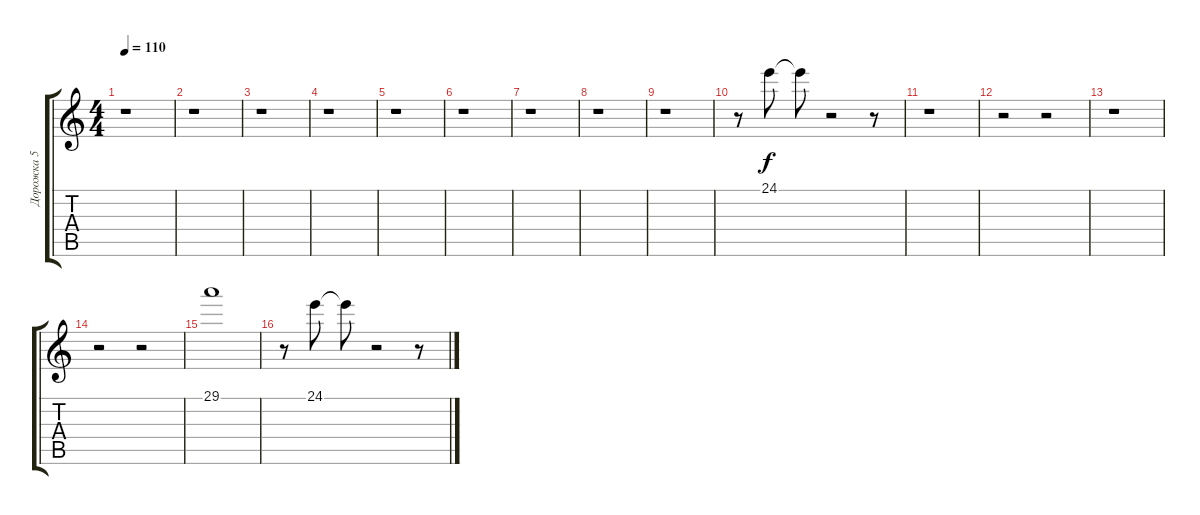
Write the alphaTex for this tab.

\track ("Дорожка 5" "Дорожка 5") {instrument musicbox}
\staff {score tabs}
\tuning (E4 B3 G3 D3 A2 E2) {hide}
\ts (4 4)
\tempo 110
\clef g2
\ks c
r.1{dy f} |
r.1 |
r.1 |
r.1 |
r.1 |
r.1 |
r.1 |
r.1 |
r.1 |
r.8 24.1.8 24.1{t}.8 r.2 r.8 |
r.1 |
r.2 r.2 |
r.1 |
r.2 r.2 |
29.1.1 |
r.8 24.1.8 24.1{t}.8 r.2 r.8
